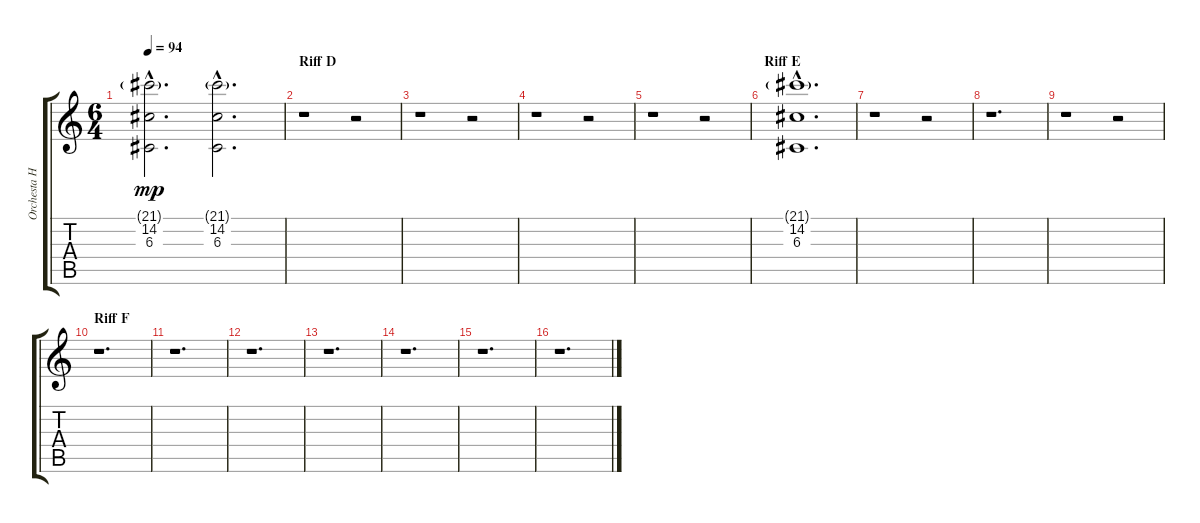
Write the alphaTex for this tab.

\track ("Orchesta Hit" "Orchesta H") {instrument orchestrahit}
\staff {score tabs}
\tuning (E4 B3 G3 D3 A2 E2) {hide}
\ts (6 4)
\tempo 94
\clef g2
\ks c
(21.1{g hac} 14.2{hac} 6.3{hac}).2{d dy mp} (21.1{g hac} 14.2{hac} 6.3{hac}).2{d} |
\section ("" "Riff D")
r.1 r.2 |
r.1 r.2 |
r.1 r.2 |
r.1 r.2 |
\section ("" "Riff E")
(21.1{g hac} 14.2{hac} 6.3{hac}).1{d} |
r.1 r.2 |
r.1{d} |
r.1 r.2 |
\section ("" "Riff F")
r.1{d} |
r.1{d} |
r.1{d} |
r.1{d} |
r.1{d} |
r.1{d} |
r.1{d}
